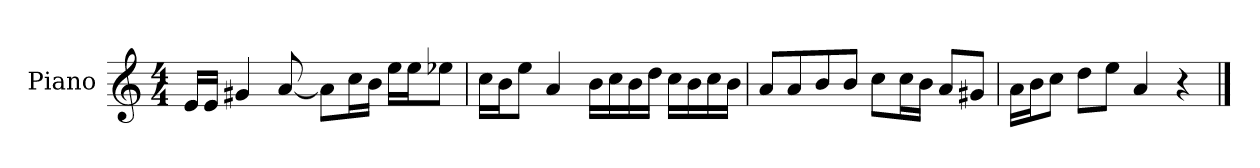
**kern
*part1
*staff1
*I"Piano
*I'P-no
*clefG2
*k[]
*M4/4
*MM90
=1
16e/LL
16e/JJ
4g#X/
[8a/
8a\L]
16cc\L
16b\JJ
16ee\LL
16ee\J
8ee-X\J
=2
16cc\LL
16b\J
8ee\J
4a/
16b\LL
16cc\
16b\
16dd\JJ
16cc\LL
16b\
16cc\
16b\JJ
=3
8a/L
8a/
8b/
8b/J
8cc\L
16cc\L
16b\JJ
8a/L
8g#X/J
=4
16a\LL
16b\J
8cc\J
8dd\L
8ee\J
4a/
4r
==
*-
